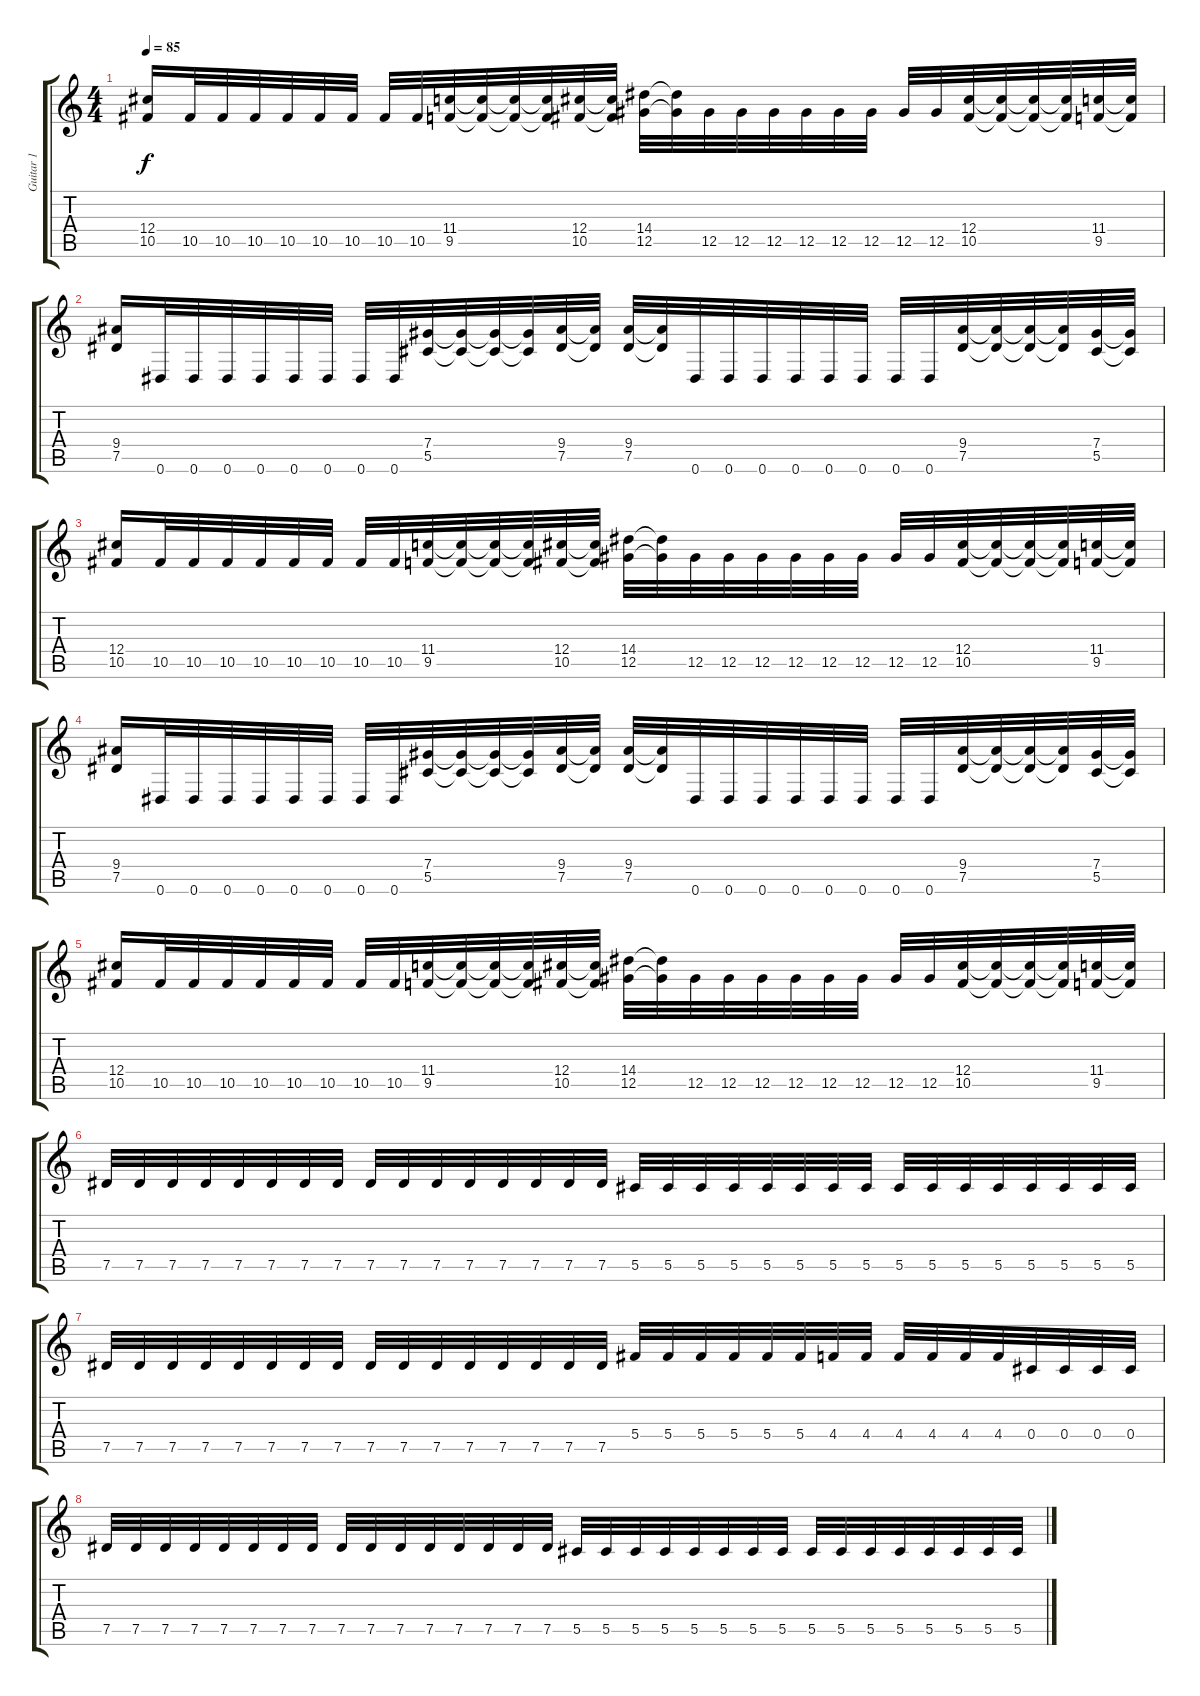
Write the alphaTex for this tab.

\track ("Guitar 1" "Guitar 1") {instrument distortionguitar}
\staff {score tabs}
\tuning (Eb4 Bb3 Gb3 Db3 Ab2 Eb2) {hide}
\ts (4 4)
\tempo 85
\clef g2
\ks c
(12.4 10.5).16{dy f} 10.5.32 10.5.32 10.5.32 10.5.32 10.5.32 10.5.32 10.5.32 10.5.32 (11.4 9.5).32 (11.4{t} 9.5{t}).32 (11.4{t} 9.5{t}).32 (11.4{t} 9.5{t}).32 (12.4 10.5).32 (12.4{t} 10.5{t}).32 (14.4 12.5).32 (14.4{t} 12.5{t}).32 12.5.32 12.5.32 12.5.32 12.5.32 12.5.32 12.5.32 12.5.32 12.5.32 (12.4 10.5).32 (12.4{t} 10.5{t}).32 (12.4{t} 10.5{t}).32 (12.4{t} 10.5{t}).32 (11.4 9.5).32 (11.4{t} 9.5{t}).32 |
(9.4 7.5).16 0.6.32 0.6.32 0.6.32 0.6.32 0.6.32 0.6.32 0.6.32 0.6.32 (7.4 5.5).32 (7.4{t} 5.5{t}).32 (7.4{t} 5.5{t}).32 (7.4{t} 5.5{t}).32 (9.4 7.5).32 (9.4{t} 7.5{t}).32 (9.4 7.5).32 (9.4{t} 7.5{t}).32 0.6.32 0.6.32 0.6.32 0.6.32 0.6.32 0.6.32 0.6.32 0.6.32 (9.4 7.5).32 (9.4{t} 7.5{t}).32 (9.4{t} 7.5{t}).32 (9.4{t} 7.5{t}).32 (7.4 5.5).32 (7.4{t} 5.5{t}).32 |
(12.4 10.5).16 10.5.32 10.5.32 10.5.32 10.5.32 10.5.32 10.5.32 10.5.32 10.5.32 (11.4 9.5).32 (11.4{t} 9.5{t}).32 (11.4{t} 9.5{t}).32 (11.4{t} 9.5{t}).32 (12.4 10.5).32 (12.4{t} 10.5{t}).32 (14.4 12.5).32 (14.4{t} 12.5{t}).32 12.5.32 12.5.32 12.5.32 12.5.32 12.5.32 12.5.32 12.5.32 12.5.32 (12.4 10.5).32 (12.4{t} 10.5{t}).32 (12.4{t} 10.5{t}).32 (12.4{t} 10.5{t}).32 (11.4 9.5).32 (11.4{t} 9.5{t}).32 |
(9.4 7.5).16 0.6.32 0.6.32 0.6.32 0.6.32 0.6.32 0.6.32 0.6.32 0.6.32 (7.4 5.5).32 (7.4{t} 5.5{t}).32 (7.4{t} 5.5{t}).32 (7.4{t} 5.5{t}).32 (9.4 7.5).32 (9.4{t} 7.5{t}).32 (9.4 7.5).32 (9.4{t} 7.5{t}).32 0.6.32 0.6.32 0.6.32 0.6.32 0.6.32 0.6.32 0.6.32 0.6.32 (9.4 7.5).32 (9.4{t} 7.5{t}).32 (9.4{t} 7.5{t}).32 (9.4{t} 7.5{t}).32 (7.4 5.5).32 (7.4{t} 5.5{t}).32 |
(12.4 10.5).16 10.5.32 10.5.32 10.5.32 10.5.32 10.5.32 10.5.32 10.5.32 10.5.32 (11.4 9.5).32 (11.4{t} 9.5{t}).32 (11.4{t} 9.5{t}).32 (11.4{t} 9.5{t}).32 (12.4 10.5).32 (12.4{t} 10.5{t}).32 (14.4 12.5).32 (14.4{t} 12.5{t}).32 12.5.32 12.5.32 12.5.32 12.5.32 12.5.32 12.5.32 12.5.32 12.5.32 (12.4 10.5).32 (12.4{t} 10.5{t}).32 (12.4{t} 10.5{t}).32 (12.4{t} 10.5{t}).32 (11.4 9.5).32 (11.4{t} 9.5{t}).32 |
7.5.32 7.5.32 7.5.32 7.5.32 7.5.32 7.5.32 7.5.32 7.5.32 7.5.32 7.5.32 7.5.32 7.5.32 7.5.32 7.5.32 7.5.32 7.5.32 5.5.32 5.5.32 5.5.32 5.5.32 5.5.32 5.5.32 5.5.32 5.5.32 5.5.32 5.5.32 5.5.32 5.5.32 5.5.32 5.5.32 5.5.32 5.5.32 |
7.5.32 7.5.32 7.5.32 7.5.32 7.5.32 7.5.32 7.5.32 7.5.32 7.5.32 7.5.32 7.5.32 7.5.32 7.5.32 7.5.32 7.5.32 7.5.32 5.4.32 5.4.32 5.4.32 5.4.32 5.4.32 5.4.32 4.4.32 4.4.32 4.4.32 4.4.32 4.4.32 4.4.32 0.4.32 0.4.32 0.4.32 0.4.32 |
7.5.32 7.5.32 7.5.32 7.5.32 7.5.32 7.5.32 7.5.32 7.5.32 7.5.32 7.5.32 7.5.32 7.5.32 7.5.32 7.5.32 7.5.32 7.5.32 5.5.32 5.5.32 5.5.32 5.5.32 5.5.32 5.5.32 5.5.32 5.5.32 5.5.32 5.5.32 5.5.32 5.5.32 5.5.32 5.5.32 5.5.32 5.5.32
